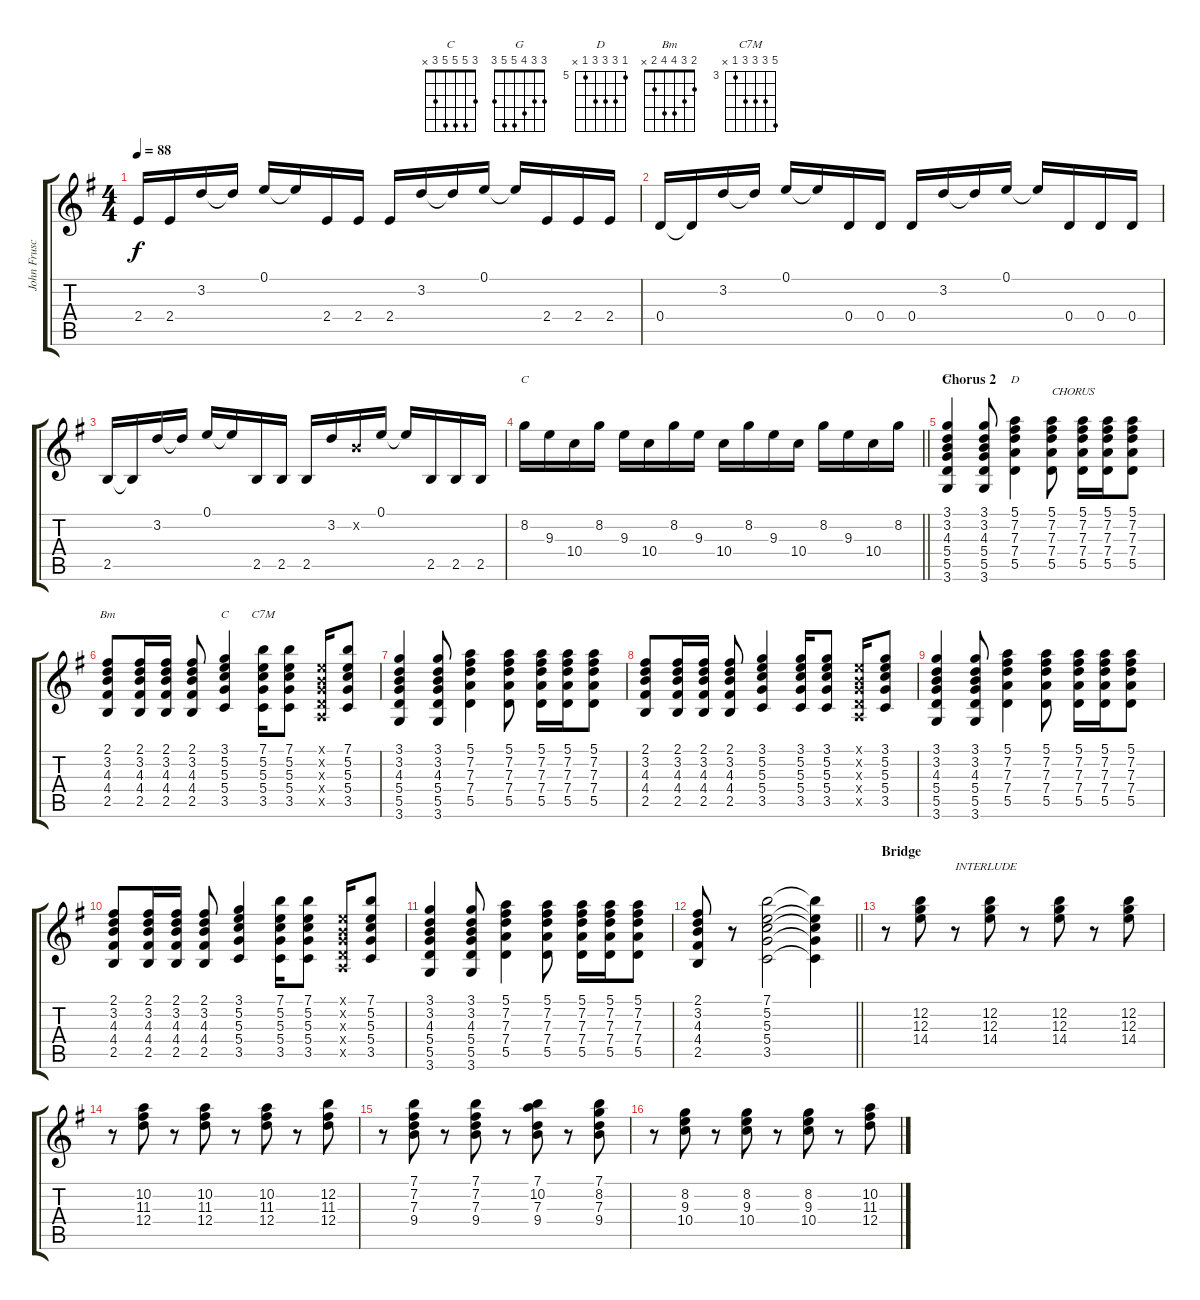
\track ("John Frusciante (Guitar)" "John Frusc") {instrument electricguitarclean}
\staff {score tabs}
\tuning (E4 B3 G3 D3 A2 E2) {hide}
\chord ("C" x 8 9 10 x x) {firstfret 8}
\chord ("G" 3 3 4 5 5 3)
\chord ("D" 5 7 7 7 5 x) {firstfret 5}
\chord ("Bm" 2 3 4 4 2 x)
\chord ("C" 3 5 5 5 3 x)
\chord ("C7M" 7 5 5 5 3 x) {firstfret 3}
\ts (4 4)
\tempo 88
\clef g2
\ks g
2.4.16{dy f} 2.4.16 3.2.16 3.2{t}.16 0.1.16 0.1{t}.16 2.4.16 2.4.16 2.4.16 3.2.16 3.2{t}.16 0.1.16 0.1{t}.16 2.4.16 2.4.16 2.4.16 |
0.4.16 0.4{t}.16 3.2.16 3.2{t}.16 0.1.16 0.1{t}.16 0.4.16 0.4.16 0.4.16 3.2.16 3.2{t}.16 0.1.16 0.1{t}.16 0.4.16 0.4.16 0.4.16 |
2.5.16 2.5{t}.16 3.2.16 3.2{t}.16 0.1.16 0.1{t}.16 2.5.16 2.5.16 2.5.16 3.2.16 0.2{x}.16 0.1.16 0.1{t}.16 2.5.16 2.5.16 2.5.16 |
\barLineRight lightlight
8.2.16{ch "C"} 9.3.16 10.4.16 8.2.16 9.3.16 10.4.16 8.2.16 9.3.16 10.4.16 8.2.16 9.3.16 10.4.16 8.2.16 9.3.16 10.4.16 8.2.16 |
\section ("" "Chorus 2")
(3.1 3.2 4.3 5.4 5.5 3.6).4{ch "G"} (3.1 3.2 4.3 5.4 5.5 3.6).8 (5.1 7.2 7.3 7.4 5.5).4{ch "D"} (5.1 7.2 7.3 7.4 5.5).8{txt "CHORUS"} (5.1 7.2 7.3 7.4 5.5).16 (5.1 7.2 7.3 7.4 5.5).16 (5.1 7.2 7.3 7.4 5.5).8 |
(2.1 3.2 4.3 4.4 2.5).8{ch "Bm"} (2.1 3.2 4.3 4.4 2.5).16 (2.1 3.2 4.3 4.4 2.5).16 (2.1 3.2 4.3 4.4 2.5).8 (3.1 5.2 5.3 5.4 3.5).4{ch "C"} (7.1 5.2 5.3 5.4 3.5).16{ch "C7M"} (7.1 5.2 5.3 5.4 3.5).8 (0.1{x} 0.2{x} 0.3{x} 0.4{x} 0.5{x}).16 (7.1 5.2 5.3 5.4 3.5).8 |
(3.1 3.2 4.3 5.4 5.5 3.6).4 (3.1 3.2 4.3 5.4 5.5 3.6).8 (5.1 7.2 7.3 7.4 5.5).4 (5.1 7.2 7.3 7.4 5.5).8 (5.1 7.2 7.3 7.4 5.5).16 (5.1 7.2 7.3 7.4 5.5).16 (5.1 7.2 7.3 7.4 5.5).8 |
(2.1 3.2 4.3 4.4 2.5).8 (2.1 3.2 4.3 4.4 2.5).16 (2.1 3.2 4.3 4.4 2.5).16 (2.1 3.2 4.3 4.4 2.5).8 (3.1 5.2 5.3 5.4 3.5).4 (3.1 5.2 5.3 5.4 3.5).16 (3.1 5.2 5.3 5.4 3.5).8 (0.1{x} 0.2{x} 0.3{x} 0.4{x} 0.5{x}).16 (3.1 5.2 5.3 5.4 3.5).8 |
(3.1 3.2 4.3 5.4 5.5 3.6).4 (3.1 3.2 4.3 5.4 5.5 3.6).8 (5.1 7.2 7.3 7.4 5.5).4 (5.1 7.2 7.3 7.4 5.5).8 (5.1 7.2 7.3 7.4 5.5).16 (5.1 7.2 7.3 7.4 5.5).16 (5.1 7.2 7.3 7.4 5.5).8 |
(2.1 3.2 4.3 4.4 2.5).8 (2.1 3.2 4.3 4.4 2.5).16 (2.1 3.2 4.3 4.4 2.5).16 (2.1 3.2 4.3 4.4 2.5).8 (3.1 5.2 5.3 5.4 3.5).4 (7.1 5.2 5.3 5.4 3.5).16 (7.1 5.2 5.3 5.4 3.5).8 (0.1{x} 0.2{x} 0.3{x} 0.4{x} 0.5{x}).16 (7.1 5.2 5.3 5.4 3.5).8 |
(3.1 3.2 4.3 5.4 5.5 3.6).4 (3.1 3.2 4.3 5.4 5.5 3.6).8 (5.1 7.2 7.3 7.4 5.5).4 (5.1 7.2 7.3 7.4 5.5).8 (5.1 7.2 7.3 7.4 5.5).16 (5.1 7.2 7.3 7.4 5.5).16 (5.1 7.2 7.3 7.4 5.5).8 |
\barLineRight lightlight
(2.1 3.2 4.3 4.4 2.5).8 r.8 (7.1 5.2 5.3 5.4 3.5).2 (7.1{t} 5.2{t} 5.3{t} 5.4{t} 3.5{t}).4 |
\section ("" "Bridge")
r.8 (12.2 12.3 14.4).8 r.8{txt "INTERLUDE"} (12.2 12.3 14.4).8 r.8 (12.2 12.3 14.4).8 r.8 (12.2 12.3 14.4).8 |
r.8 (10.2 11.3 12.4).8 r.8 (10.2 11.3 12.4).8 r.8 (10.2 11.3 12.4).8 r.8 (12.2 11.3 12.4).8 |
r.8 (7.1 7.2 7.3 9.4).8 r.8 (7.1 7.2 7.3 9.4).8 r.8 (7.1 10.2 7.3 9.4).8 r.8 (7.1 8.2 7.3 9.4).8 |
r.8 (8.2 9.3 10.4).8 r.8 (8.2 9.3 10.4).8 r.8 (8.2 9.3 10.4).8 r.8 (10.2 11.3 12.4).8
